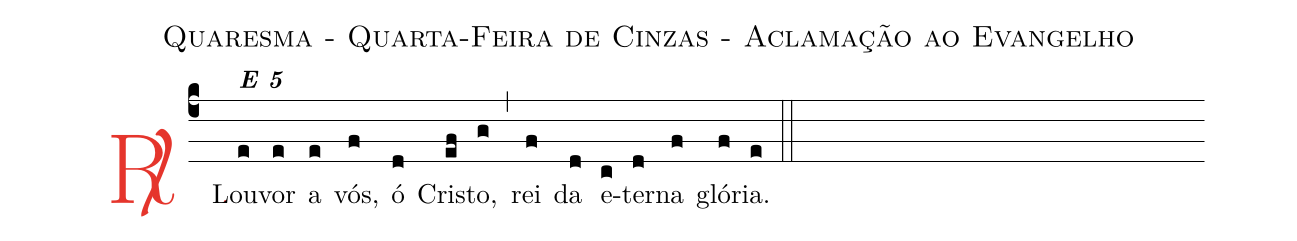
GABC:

name: Quaresma - Quarta-Feira de Cinzas - Aclamação ao Evangelho;
%%
(c4)

<c><sp>R/</sp>.</c>() Lou<alt>\textbf{E 5}</alt>(e)vor(e) a(e) vós,(f) ó(d) Cris(ef)to,(g) (,) rei(f) da(d) e(c)ter(d)na(f) gló(f)ria.(e)

(::)
